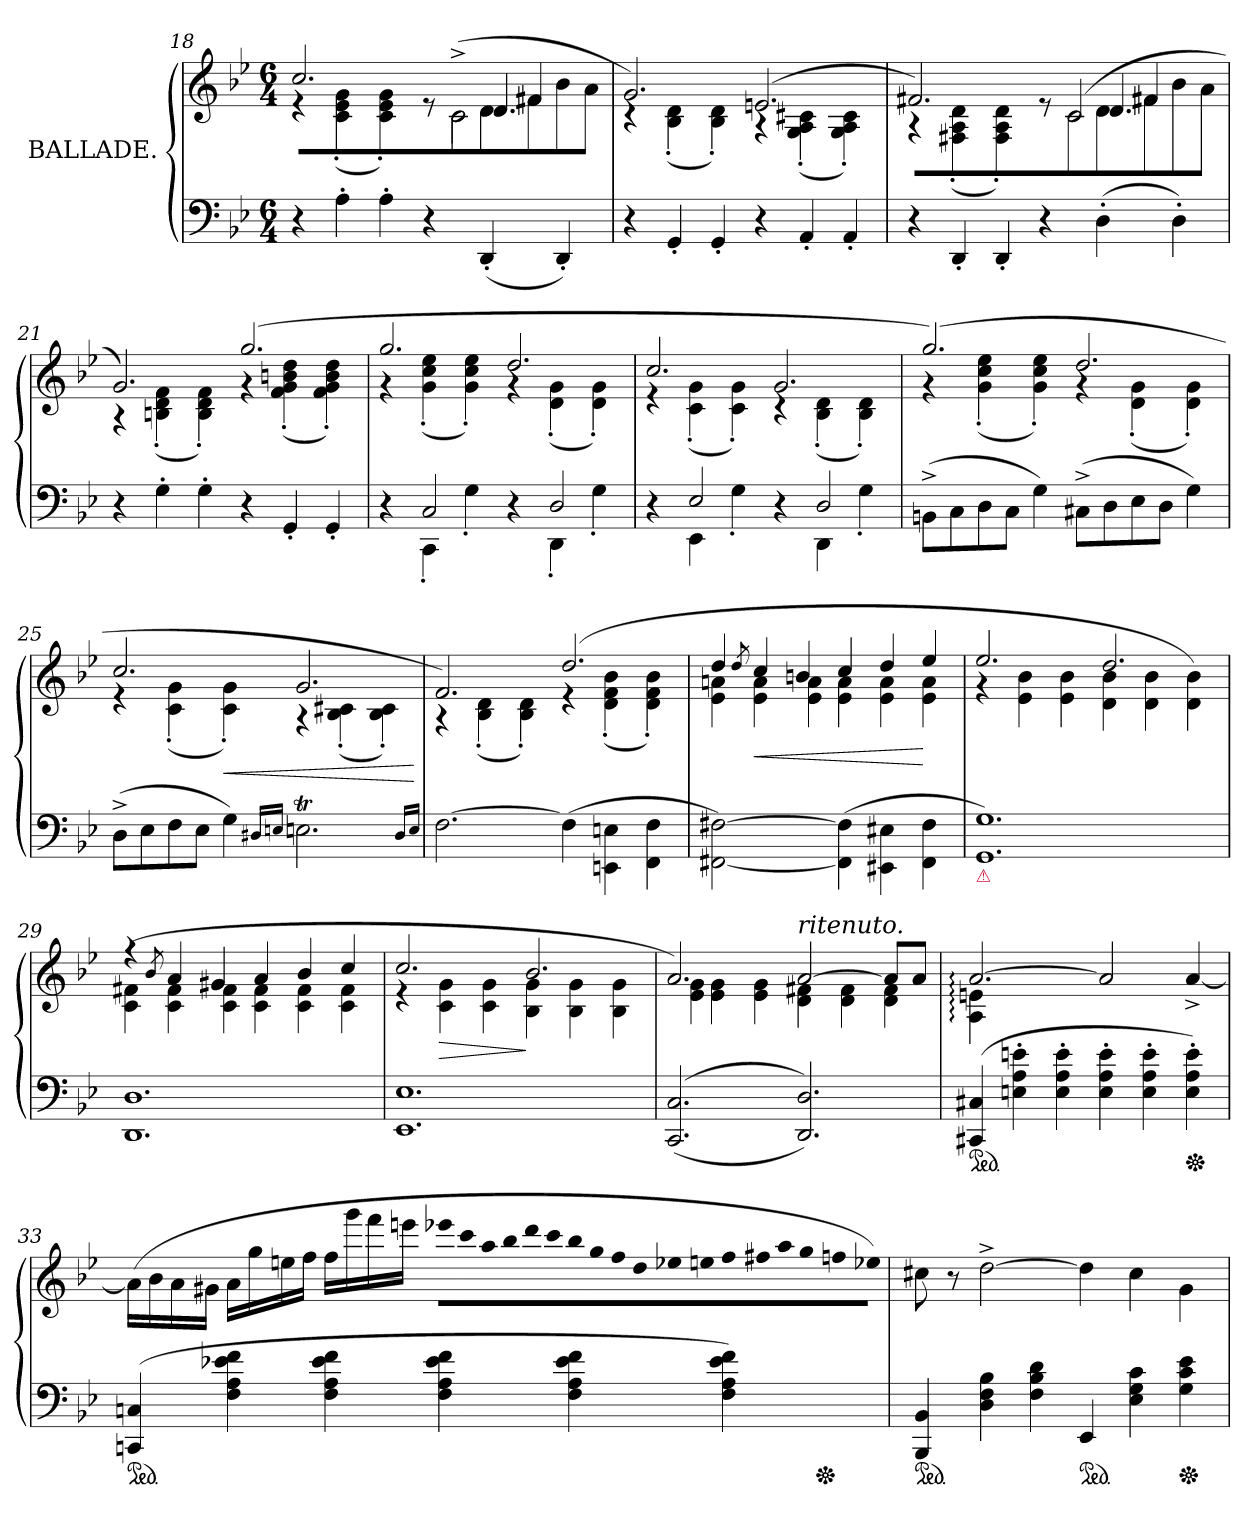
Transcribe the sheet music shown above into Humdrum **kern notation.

**kern	**kern	**dynam
*part1	*part1	*part1
*staff2	*staff1	*staff1/2
*I"BALLADE.	*	*
*clefF4	*clefG2	*
*k[b-e-]	*k[b-e-]	*
*g:	*g:	*
*M6/4	*M6/4	*
=18	=18	=18
*	*^	*
*	*	*^	*
*	*	*	*^	*
4r	2.cc	4r	2.ryy	2.ryy	.
4A'>	.	(>4c'>\ 4e-'>\ 4g'>\	.	.	.
4A'>	.	4c'> 4e-'> 4g'>)	.	.	.
4r	8re	8ryy	4ryy	4.ryy	.
!	!	!LO:N:vis=2	!	!	!
.	(>2c^<\	8c\	.	.	.
(<4DD'<	.	8d	4.d/	.	.
.	.	8f#X	.	4f#X/	.
4DD'<)	.	8b-	.	.	.
.	8ryy	8aJ	8ryy	8ryy	.
*	*	*v	*v	*v	*
=19	=19	=19	=19
4r	2.g)	4rc	.
4GG'<	.	(>4B-'> 4d'>	.
4GG'<	.	4B-'> 4d'>)	.
4r	(>2.en	4rA	.
4AA'<	.	(>4G'> 4A'> 4c#X'>	.
4AA'<	.	4G'> 4A'> 4c#'>)	.
=20	=20	=20	=20
*	*^	*^	*
4r	2.f#X)	4r	2.ryy	2.ryy	.
4DD'<	.	(>4F#X'>\ 4A'>\ 4d'>\	.	.	.
4DD'<	.	4F#'>\ 4A'>\ 4d'>\)	.	.	.
4r	8re	8ryy	4ryy	4.ryy	.
!	!	!LO:N:vis=2	!	!	!
.	(>2c/	8c\	.	.	.
(>4D'>	.	8d	4.d/	.	.
.	.	8f#X	.	4f#X/	.
4D'>)	.	8b-	.	.	.
.	8ryy	8aJ	8ryy	8ryy	.
*	*	*v	*v	*v	*
=21	=21	=21	=21
4r	2.g)	4rA	.
4G'>	.	(>4Bn'> 4d'> 4f'>	.
4G'>	.	4B'> 4d'> 4f'>)	.
4r	(>2.gg	4rg	.
4GG'<	.	(>4f'> 4g'> 4bn'> 4dd'>	.
4GG'<	.	4f'> 4g'> 4b'> 4dd'>)	.
=22	=22	=22	=22
*^	*	*	*
4r	4ryy	2.gg	4r	.
2C/	4CC'>	.	(>4g'> 4cc'> 4ee-'>	.
.	4G'>	.	4g'> 4cc'> 4ee-'>)	.
4r	4ryy	2.dd	4rg	.
2D/	4DD'>	.	(>4d'> 4g'>	.
.	4G'>	.	4d'> 4g'>)	.
=23	=23	=23	=23	=23
4r	4ryy	2.cc	4re	.
2E-/	4EE-	.	(>4c'> 4g'>	.
.	4G'>	.	4c'> 4g'>)	.
4r	4ryy	2.g	4rc	.
2D/	4DD	.	(>4B-'> 4d'>	.
.	4G'>	.	4B-'> 4d'>)	.
*v	*v	*	*	*
=24	=24	=24	=24
(>8BBn^<\L	(>2.gg)	4r	.
8C	.	.	.
8D	.	(>4g'> 4cc'> 4ee-'>	.
8CJ	.	.	.
4G)	.	4g'> 4cc'> 4ee-'>)	.
(>8C#X^<L	2.dd	4rg	.
8D	.	.	.
8E-	.	(>4d'> 4g'>	.
8DJ	.	.	.
4G)	.	4d'> 4g'>)	.
=25	=25	=25	=25
(>8D^<L	2.cc	4re	.
8E-	.	.	.
8F	.	(>4c'> 4g'>	.
8E-J	.	.	.
!	!	!	!LO:HP:b
4G)	.	4c'> 4g'>)	<
16qqD#X/LL	.	.	.
16qqEn/JJ	.	.	.
2.Ent	2.g	4rA	.
.	.	(>4B-'> 4c#X'>	.
.	.	4B-'> 4c#'>)	.
*	*v	*v	*
16qqD#/LL	.	.
16qqE/JJ	.	.
.	.	[
=26	=26	=26
*	*^	*
[2.F	2.f)	4rA	.
.	.	(>4B-'> 4d'>	.
.	.	4B-'> 4d'>)	.
(>4F]	(>2.dd	4r	.
4EEn\ 4En\	.	(>4d'> 4f'> 4b-'>	.
4FF\ 4F\	.	4d'> 4f'> 4b-'>)	.
=27	=27	=27	=27
!LO:N:vis=2	!	!	!
[2.FF#X\ [2.F#X\)	4dd	4e- 4an	.
.	8qdd/	.	.
.	4cc	4e- 4a	<
.	4bn	4e- 4a	.
(>4FF#]\ 4F#]\	4cc	4e- 4a	.
4EE#X\ 4E#X\	4dd	4e- 4a	.
4FF#\ 4F#\	4ee-	4e- 4a	[
=28	=28	=28	=28
!LO:TX:b:color=crimson:t=⚠	!	!	!
1.GG 1.G)	2.ee-	4rg	.
.	.	4e- 4b-	.
.	.	4e- 4b-	.
.	2.dd	4d 4b-	.
.	.	4d 4b-	.
.	.	4d 4b-)	.
=29	=29	=29	=29
1.DD 1.D	(>4rff	4c 4f#X	.
.	8qb-/	.	.
.	4a	4c 4f#	.
.	4g#X	4c 4f#	.
.	4a	4c 4f#	.
.	4b-	4c 4f#	.
.	4cc	4c 4f#	.
=30	=30	=30	=30
1.EE- 1.E-	2.cc	4re	.
.	.	4c 4g	>
.	.	4c 4g	.
.	2.b-	4B- 4g	]
.	.	4B- 4g	.
.	.	4B- 4g	.
=31	=31	=31	=31
(<(>2.CC 2.C	2.a)	4e- 4g	.
.	.	4e- 4g	.
.	.	4e- 4g	.
!	!LO:TX:a:i:t=ritenuto.	!	!
2.DD 2.D))	[2a	4d 4f#X	.
.	.	4d 4f#	.
.	8aL]	4d 4f#	.
.	8aJ	.	.
=32	=32	=32	=32
*ped	*	*	*
(>4CC#X 4C#X	[2.a:	4A: 4en:	.
4En'> 4A'> 4en'>	.	4ryy	.
4E'> 4A'> 4e'>	.	4ryy	.
4E'> 4A'> 4e'>	2a]	2.ryy	.
4E'> 4A'> 4e'>	.	.	.
*Xped	*	*	*
4E' 4A' 4e')	[4a^>	.	.
*	*v	*v	*
=33	=33	=33
*ped	*	*
(>4CCn 4Cn	(>16a\LL]	.
.	16b-	.
.	16a	.
.	16g#XJJ	.
4F 4A 4e-X 4f	16aLL	.
.	16gg	.
.	16een	.
.	16ffJJ	.
4F 4A 4e- 4f	16ffLL	.
.	16ggg	.
.	16fff	.
.	16eeenJJ	.
*	*Xtuplet	*
!	!LO:N:vis=8	!
4F 4A 4e- 4f	24eee-X!\L	.
!	!LO:N:vis=8	!
.	24ccc!	.
!	!LO:N:vis=8	!
.	24aa!	.
!	!LO:N:vis=8	!
.	24bb-!	.
!	!LO:N:vis=8	!
.	24ddd!	.
!	!LO:N:vis=8	!
.	24ccc!	.
!	!LO:N:vis=8	!
4F 4A 4e- 4f	24bb-!	.
!	!LO:N:vis=8	!
.	24gg!	.
!	!LO:N:vis=8	!
.	24ff!	.
!	!LO:N:vis=8	!
.	24dd!	.
!	!LO:N:vis=8	!
.	24ee-X!	.
!	!LO:N:vis=8	!
.	24een!	.
!	!LO:N:vis=8	!
4F 4A 4e- 4f)	24ff!	.
!	!LO:N:vis=8	!
.	24ff#X!	.
!	!LO:N:vis=8	!
.	24aa!	.
!	!LO:N:vis=8	!
.	24gg!	.
!	!LO:N:vis=8	!
*Xped	*	*
.	24ffn!	.
!	!LO:N:vis=8	!
.	24ee-X!J)	.
=34	=34	=34
*ped	*	*
4BBB- 4BB-	8cc#X	.
.	8r	.
4D 4F 4B-	[2dd^<	.
4F 4B- 4d	.	.
*ped	*	*
4EE-	4dd]	.
4E- 4G 4c	4cc#	.
*Xped	*	*
4G 4c 4e-	4g\	.
=	=	=
*-	*-	*-
